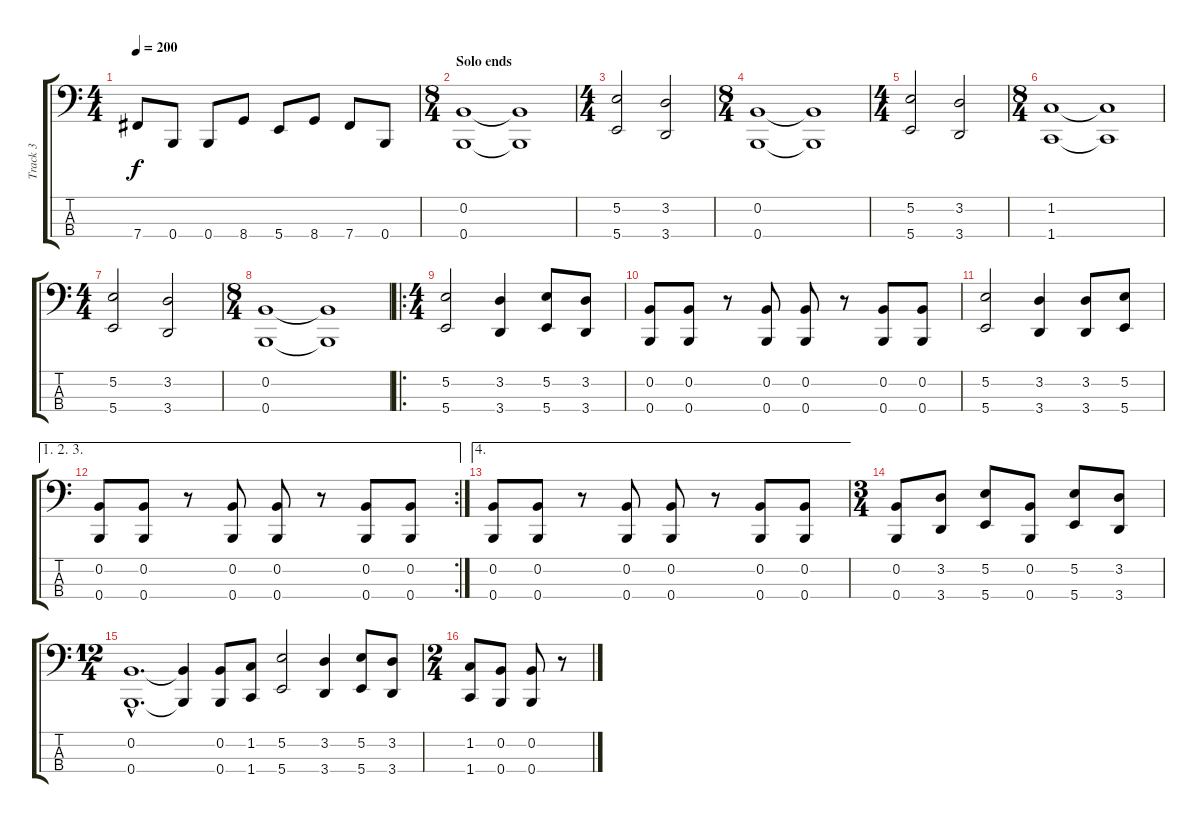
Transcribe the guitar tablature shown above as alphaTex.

\track ("Track 3" "Track 3") {instrument electricbasspick}
\staff {score tabs}
\tuning (E2 B1 Gb1 B0) {hide}
\ts (4 4)
\tempo 200
\clef f4
\ks c
7.4.8{dy f} 0.4.8 0.4.8 8.4.8 5.4.8 8.4.8 7.4.8 0.4.8 |
\ts (8 4)
\section ("" "Solo ends")
(0.2 0.4).1 (0.2{t} 0.4{t}).1 |
\ts (4 4)
(5.2 5.4).2 (3.2 3.4).2 |
\ts (8 4)
(0.2 0.4).1 (0.2{t} 0.4{t}).1 |
\ts (4 4)
(5.2 5.4).2 (3.2 3.4).2 |
\ts (8 4)
(1.2 1.4).1 (1.2{t} 1.4{t}).1 |
\ts (4 4)
(5.2 5.4).2 (3.2 3.4).2 |
\ts (8 4)
(0.2 0.4).1 (0.2{t} 0.4{t}).1 |
\ro
\ts (4 4)
(5.2 5.4).2 (3.2 3.4).4 (5.2 5.4).8 (3.2 3.4).8 |
(0.2 0.4).8 (0.2 0.4).8 r.8 (0.2 0.4).8 (0.2 0.4).8 r.8 (0.2 0.4).8 (0.2 0.4).8 |
(5.2 5.4).2 (3.2 3.4).4 (3.2 3.4).8 (5.2 5.4).8 |
\ae (1 2 3)
\rc 2
(0.2 0.4).8 (0.2 0.4).8 r.8 (0.2 0.4).8 (0.2 0.4).8 r.8 (0.2 0.4).8 (0.2 0.4).8 |
\ae 4
(0.2 0.4).8 (0.2 0.4).8 r.8 (0.2 0.4).8 (0.2 0.4).8 r.8 (0.2 0.4).8 (0.2 0.4).8 |
\ts (3 4)
(0.2 0.4).8 (3.2 3.4).8 (5.2 5.4).8 (0.2 0.4).8 (5.2 5.4).8 (3.2 3.4).8 |
\ts (12 4)
(0.2{hac} 0.4{hac}).1{d} (0.2{t} 0.4{t}).4 (0.2 0.4).8 (1.2 1.4).8 (5.2 5.4).2 (3.2 3.4).4 (5.2 5.4).8 (3.2 3.4).8 |
\ts (2 4)
(1.2 1.4).8 (0.2 0.4).8 (0.2 0.4).8 r.8
